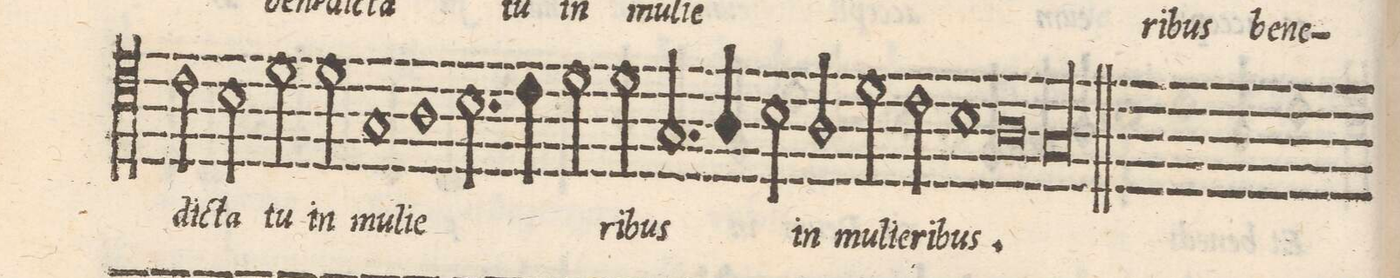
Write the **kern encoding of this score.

**kern	**text
*I"TENOR	*
*clefC4	*
*k[]	*
*met(C|)	*
*M2/1	*
2c\	-di-
2B\	-cta
2d\	tu
2d\	in
=40-	=40-
1G	mu-
1A	-li-
=41-	=41-
2.B\	-e-
4c\	.
2d\	.
2d\	-ri-
=42-	=42-
2.G/	-bus
4A/	.
2B\	.
2A/	in
=43-	=43-
2d\	mu-
2c\	-li-
1B	-e-
=44-	=44-
0A	-ri-
=45-	=45-
0Gl	-bus.
==	==
*-	*-
